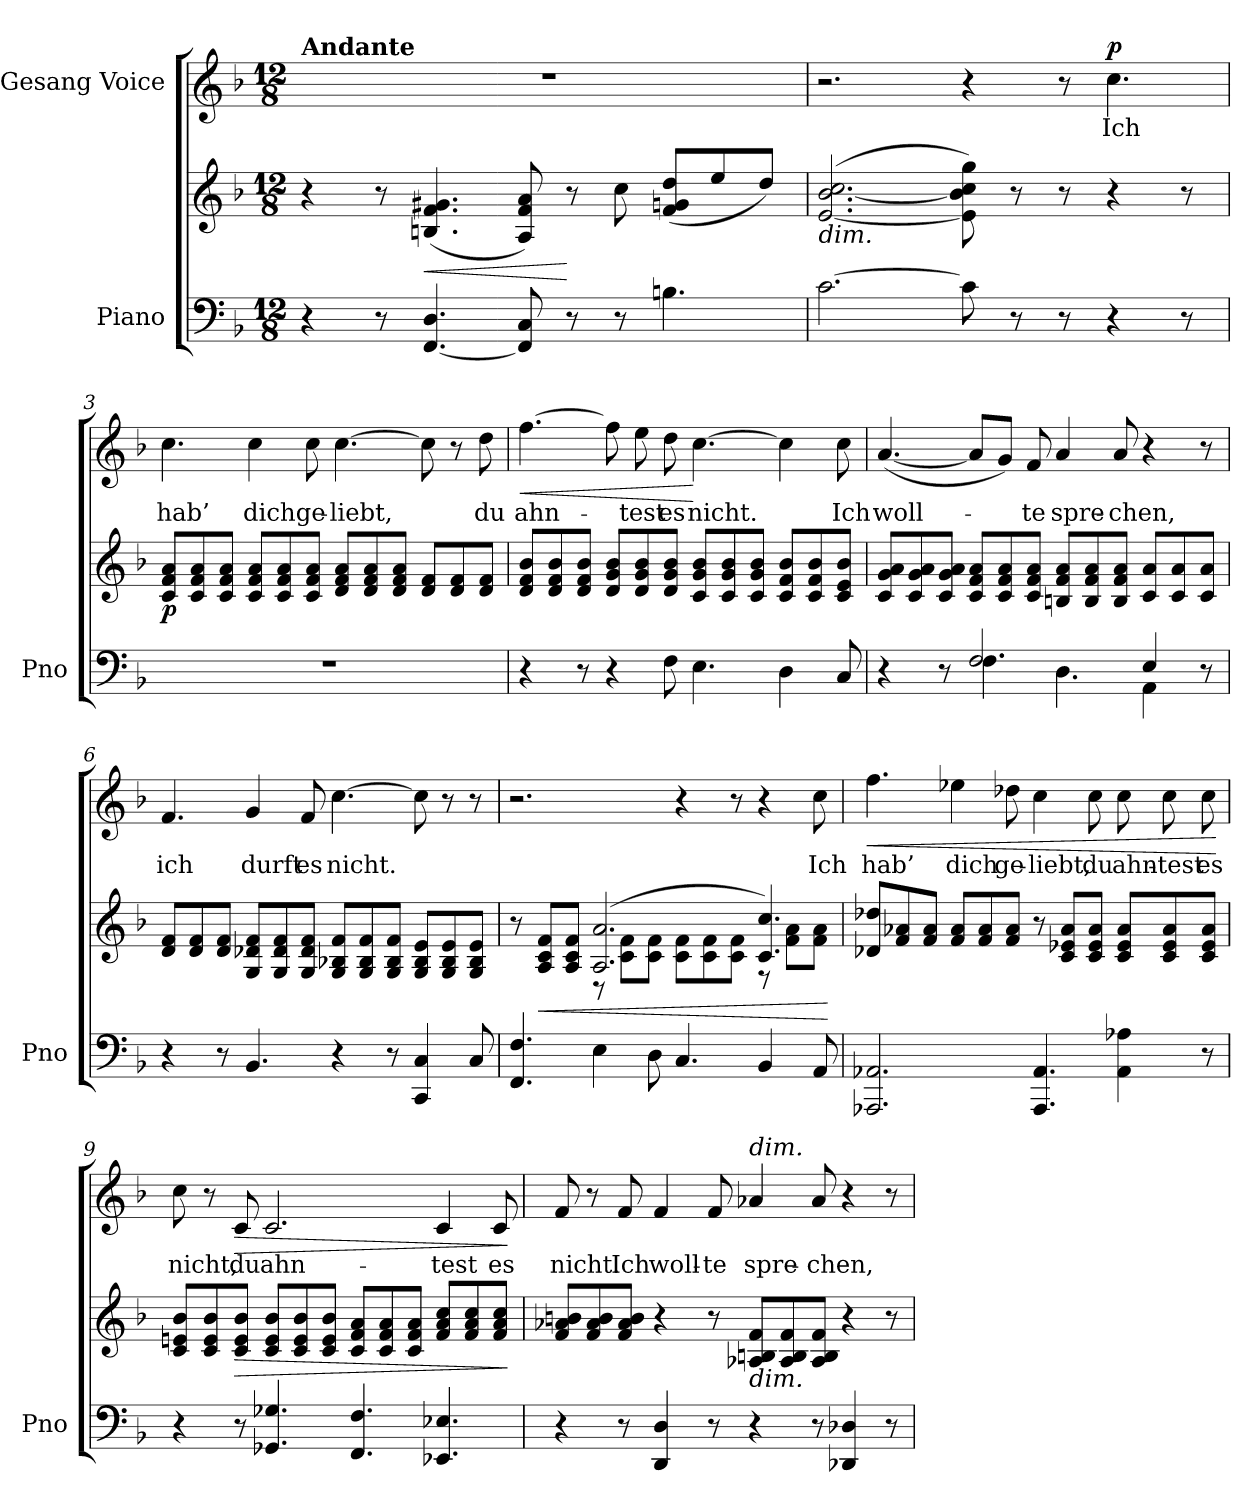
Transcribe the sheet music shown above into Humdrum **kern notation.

**kern	**kern	**dynam	**kern	**text	**dynam
*part2	*part2	*part2	*part1	*part1	*part1
*staff3	*staff2	*staff2/3	*staff1	*staff1	*staff1
*I"Piano	*	*	*I"Gesang Voice	*	*
*I'Pno	*	*	*	*	*
*clefF4	*clefG2	*	*clefG2	*	*
*k[b-]	*k[b-]	*	*k[b-]	*	*
*M12/8	*M12/8	*	*M12/8	*	*
=1	=1	=1	=1	=1	=1
!	!	!	!LO:TX:a:B:t=Andante	!	!
4r	4r	.	1.r	.	.
8r	8r	.	.	.	.
!	!	!LO:HP:b	!	!	!
[4.FF/ 4.D/	(4.Bn/ 4.f/ 4.g#X/	<	.	.	.
8FF/] 8C/	8A/ 8f/ 8a/)	.	.	.	.
8r	8r	[	.	.	.
8r	8cc\	.	.	.	.
4.Bn\	(8f/ 8gn/ 8dd/L	.	.	.	.
.	8ee/	.	.	.	.
.	8dd/J)	.	.	.	.
=2	=2	=2	=2	=2	=2
!	!LO:TX:b:i:t=dim.	!	!	!	!
[2.c\	([2.e/ [<2.b-/ 2.cc/	.	2.r	.	.
8c\]	8e\] 8b-\] 8cc\ 8gg\)	.	4r	.	.
8r	8r	.	.	.	.
8r	8r	.	8r	.	.
!	!	!	!	!LO:LY:b	!LO:DY:a
4r	4r	.	4.cc\	Ich	p
8r	8r	.	.	.	.
=3	=3	=3	=3	=3	=3
!	!	!LO:DY:b	!	!LO:LY:b	!
1.r	8c/ 8f/ 8a/L	p	4.cc\	hab’	.
.	8c/ 8f/ 8a/	.	.	.	.
.	8c/ 8f/ 8a/J	.	.	.	.
!	!	!	!	!LO:LY:b	!
.	8c/ 8f/ 8a/L	.	4cc\	dich	.
.	8c/ 8f/ 8a/	.	.	.	.
!	!	!	!	!LO:LY:b	!
.	8c/ 8f/ 8a/J	.	8cc\	ge-	.
!	!	!	!	!LO:LY:b	!
.	8d/ 8f/ 8a/L	.	[4.cc\	-liebt,	.
.	8d/ 8f/ 8a/	.	.	.	.
.	8d/ 8f/ 8a/J	.	.	.	.
.	8d/ 8f/L	.	8cc\]	.	.
.	8d/ 8f/	.	8r	.	.
!	!	!	!	!LO:LY:b	!
.	8d/ 8f/J	.	8dd\	du	.
!!LO:LB:g=z
=4	=4	=4	=4	=4	=4
!	!	!	!	!LO:LY:b	!LO:HP:b
4r	8d/ 8f/ 8b-/L	.	[4.ff\	ahn-	<
.	8d/ 8f/ 8b-/	.	.	.	.
8r	8d/ 8f/ 8b-/J	.	.	.	.
4r	8d/ 8g/ 8b-/L	.	8ff\]	.	.
!	!	!	!	!LO:LY:b	!
.	8d/ 8g/ 8b-/	.	8ee\	-test	.
!	!	!	!	!LO:LY:b	!
8F\	8d/ 8g/ 8b-/J	.	8dd\	es	.
!	!	!	!	!LO:LY:b	!
4.E\	8c/ 8g/ 8b-/L	.	[4.cc\	nicht.	[
.	8c/ 8g/ 8b-/	.	.	.	.
.	8c/ 8g/ 8b-/J	.	.	.	.
4D\	8c/ 8f/ 8b-/L	.	4cc\]	.	.
.	8c/ 8f/ 8b-/	.	.	.	.
!	!	!	!	!LO:LY:b	!
8C/	8c/ 8e/ 8b-/J	.	8cc\	Ich	.
=5	=5	=5	=5	=5	=5
*^	*	*	*	*	*
!	!	!	!	!	!LO:LY:b	!
4r	4ryy	8c/ 8g/ 8a/L	.	([4.a/	woll-	.
.	.	8c/ 8g/ 8a/	.	.	.	.
8r	8ryy	8c/ 8g/ 8a/J	.	.	.	.
2.F/	4.F\	8c/ 8f/ 8a/L	.	8a/L]	.	.
.	.	8c/ 8f/ 8a/	.	8g/J)	.	.
!	!	!	!	!	!LO:LY:b	!
.	.	8c/ 8f/ 8a/J	.	8f/	-te	.
!	!	!	!	!	!LO:LY:b	!
.	4.D\	8Bn/ 8f/ 8a/L	.	4a/	spre-	.
.	.	8B/ 8f/ 8a/	.	.	.	.
!	!	!	!	!	!LO:LY:b	!
.	.	8B/ 8f/ 8a/J	.	8a/	-chen,	.
4E/	4AA\	8c/ 8a/L	.	4r	.	.
.	.	8c/ 8a/	.	.	.	.
8r	8ryy	8c/ 8a/J	.	8r	.	.
!!LO:LB:g=z
=6	=6	=6	=6	=6	=6	=6
!	!	!	!	!	!LO:LY:b	!
*v	*v	*	*	*	*	*
4r	8d/ 8f/L	.	4.f/	ich	.
.	8d/ 8f/	.	.	.	.
8r	8d/ 8f/J	.	.	.	.
!	!	!	!	!LO:LY:b	!
4.BB-/	8G/ 8d-X/ 8f/L	.	4g/	durft	.
.	8G/ 8d-/ 8f/	.	.	.	.
!	!	!	!	!LO:LY:b	!
.	8G/ 8d-/ 8f/J	.	8f/	es	.
!	!	!	!	!LO:LY:b	!
4r	8G/ 8B-X/ 8f/L	.	[4.cc\	nicht.	.
.	8G/ 8B-/ 8f/	.	.	.	.
8r	8G/ 8B-/ 8f/J	.	.	.	.
4CC/ 4C/	8G/ 8B-/ 8e/L	.	8cc\]	.	.
.	8G/ 8B-/ 8e/	.	8r	.	.
8C/	8G/ 8B-/ 8e/J	.	8r	.	.
!!LO:LB:g=z
=7	=7	=7	=7	=7	=7
*	*^	*	*	*	*
4.FF/ 4.F/	8r	4.ryy	.	2.r	.	.
!	!	!	!LO:HP:b	!	!	!
.	8A/ 8c/ 8f/L	.	<	.	.	.
.	8A/ 8c/ 8f/J	.	.	.	.	.
4E\	(2.A/ 2.a/	8r	.	.	.	.
.	.	8c\ 8f\L	.	.	.	.
8D\	.	8c\ 8f\J	.	.	.	.
4.C/	.	8c\ 8f\L	.	4r	.	.
.	.	8c\ 8f\	.	.	.	.
.	.	8c\ 8f\J	.	8r	.	.
4BB-/	4.c/ 4.cc/)	8r	.	4r	.	.
.	.	8f\ 8a\L	.	.	.	.
!	!	!	!	!	!LO:LY:b	!
8AA/	.	8f\ 8a\J	.	8cc\	Ich	.
*	*v	*v	*	*	*	*
.	.	[	.	.	.
=8	=8	=8	=8	=8	=8
!	!	!	!	!LO:LY:b	!LO:HP:b
2.AAA-X/ 2.AA-X/	8d-X/ 8dd-X/L	.	4.ff\	hab’	<
.	8f/ 8a-X/	.	.	.	.
.	8f/ 8a-/J	.	.	.	.
!	!	!	!	!LO:LY:b	!
.	8f/ 8a-/L	.	4ee-X\	dich	.
.	8f/ 8a-/	.	.	.	.
!	!	!	!	!LO:LY:b	!
.	8f/ 8a-/J	.	8dd-X\	ge-	.
!	!	!	!	!LO:LY:b	!
4.AAA-/ 4.AA-/	8r	.	4cc\	-liebt,	.
.	8c/ 8e-X/ 8a-/L	.	.	.	.
!	!	!	!	!LO:LY:b	!
.	8c/ 8e-/ 8a-/J	.	8cc\	du	.
!	!	!	!	!LO:LY:b	!
4AA-\ 4A-X\	8c/ 8e-/ 8a-/L	.	8cc\	ahn-	.
!	!	!	!	!LO:LY:b	!
.	8c/ 8e-/ 8a-/	.	8cc\	-test	.
!	!	!	!	!LO:LY:b	!
8r	8c/ 8e-/ 8a-/J	.	8cc\	es	.
.	.	.	.	.	[
!!LO:PB:g=z
=9	=9	=9	=9	=9	=9
!	!	!	!	!LO:LY:b	!
4r	8c/ 8en/ 8b-/L	.	8cc\	nicht,	.
.	8c/ 8e/ 8b-/	.	8r	.	.
!	!	!LO:HP:b	!	!LO:LY:b	!LO:HP:b
8r	8c/ 8e/ 8b-/J	>	8c/	du	>
!	!	!	!	!LO:LY:b	!
4.GG-X/ 4.G-X/	8c/ 8e/ 8b-/L	.	2.c/	ahn-	.
.	8c/ 8e/ 8b-/	.	.	.	.
.	8c/ 8e/ 8b-/J	.	.	.	.
4.FF/ 4.F/	8c/ 8f/ 8a/L	.	.	.	.
.	8c/ 8f/ 8a/	.	.	.	.
.	8c/ 8f/ 8a/J	.	.	.	.
!	!	!	!	!LO:LY:b	!
4.EE-X/ 4.E-X/	8f/ 8a/ 8cc/L	.	4c/	-test	.
.	8f/ 8a/ 8cc/	.	.	.	.
!	!	!	!	!LO:LY:b	!
.	8f/ 8a/ 8cc/J	.	8c/	es	.
.	.	]	.	.	]
!!LO:LB:g=z
=10	=10	=10	=10	=10	=10
!	!	!	!	!LO:LY:b	!
4r	8f/ 8a-X/ 8bn/L	.	8f/	nicht.	.
.	8f/ 8a-/ 8b/	.	8r	.	.
!	!	!	!	!LO:LY:b	!
8r	8f/ 8a-/ 8b/J	.	8f/	Ich	.
!	!	!	!	!LO:LY:b	!
4DD/ 4D/	4r	.	4f/	woll-	.
!	!	!	!	!LO:LY:b	!
8r	8r	.	8f/	-te	.
!	!	!	!LO:TX:a:i:t=dim.	!	!
!	!LO:TX:b:i:t=dim.	!	!	!	!
!	!	!	!	!LO:LY:b	!
4r	8A-X/ 8Bn/ 8f/L	.	4a-X/	spre-	.
.	8A-/ 8B/ 8f/	.	.	.	.
!	!	!	!	!LO:LY:b	!
8r	8A-/ 8B/ 8f/J	.	8a-/	-chen,	.
4DD-X/ 4D-X/	4r	.	4r	.	.
8r	8r	.	8r	.	.
=	=	=	=	=	=
*-	*-	*-	*-	*-	*-
